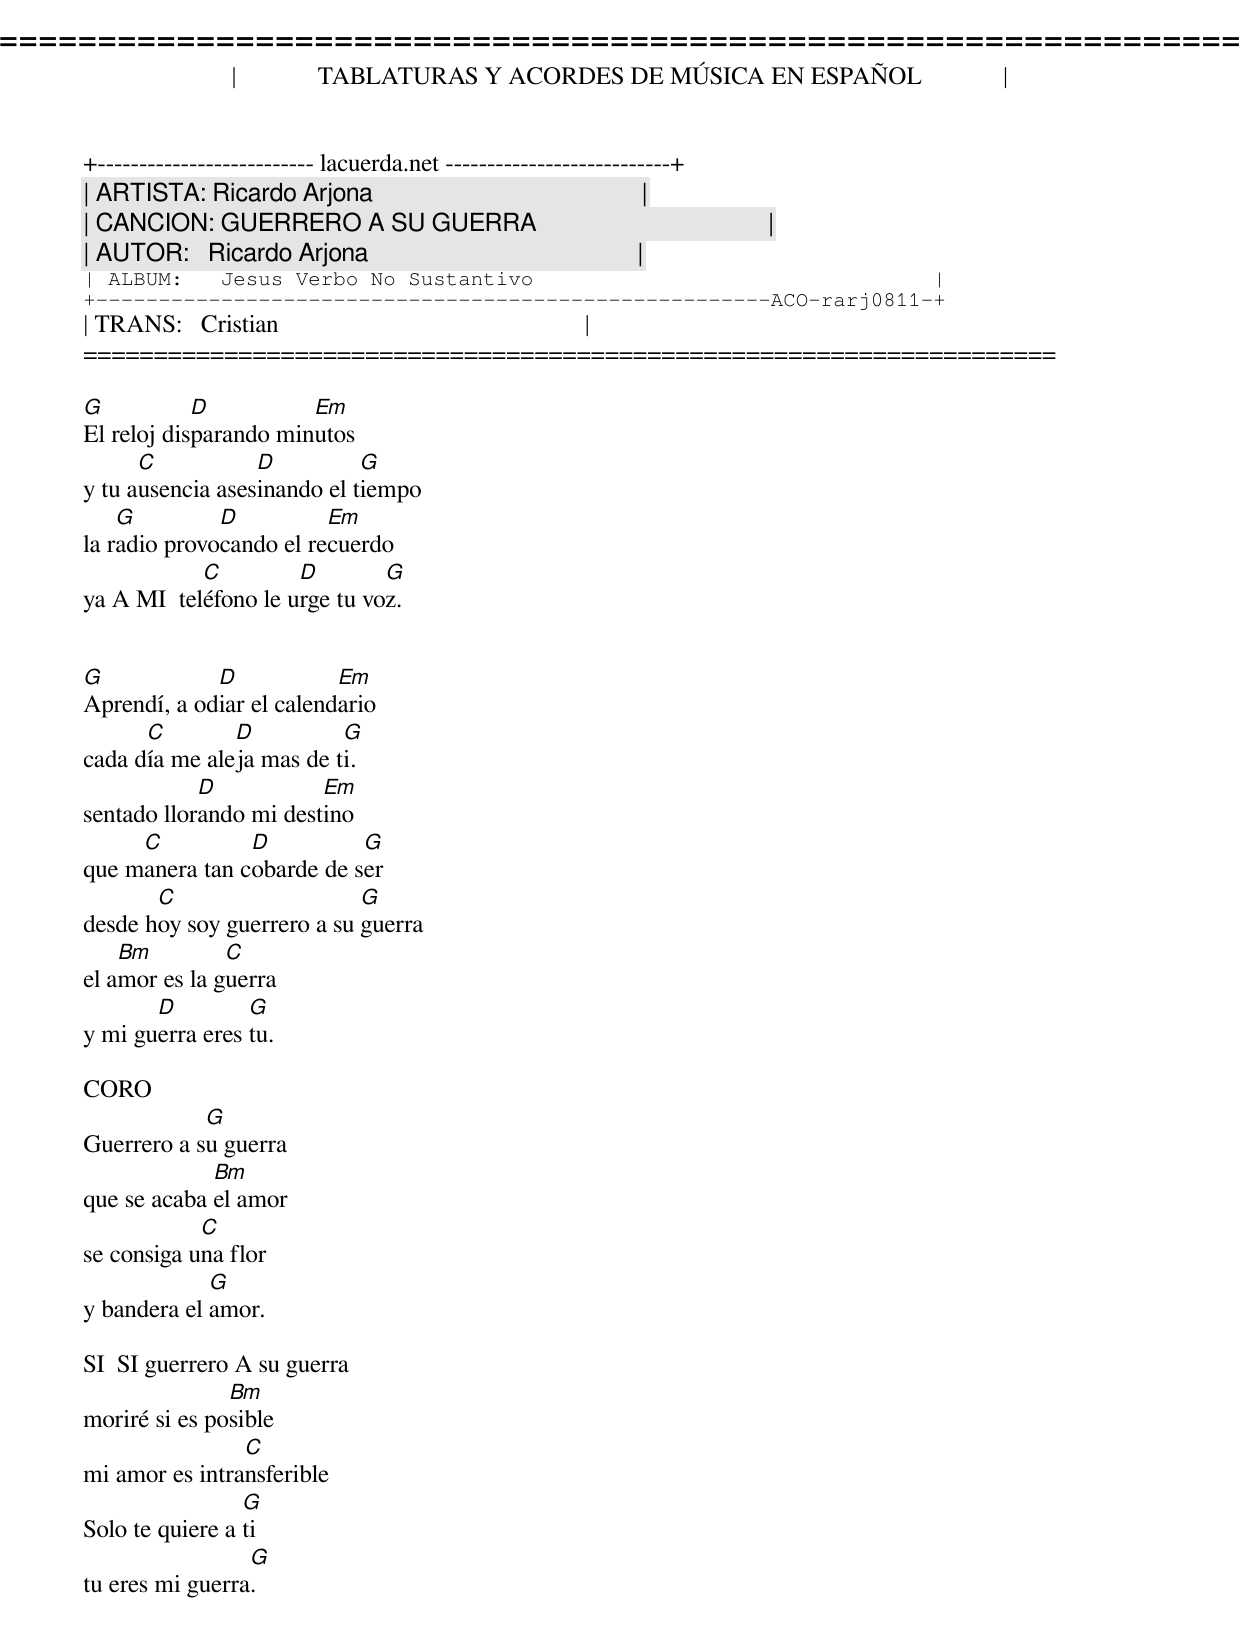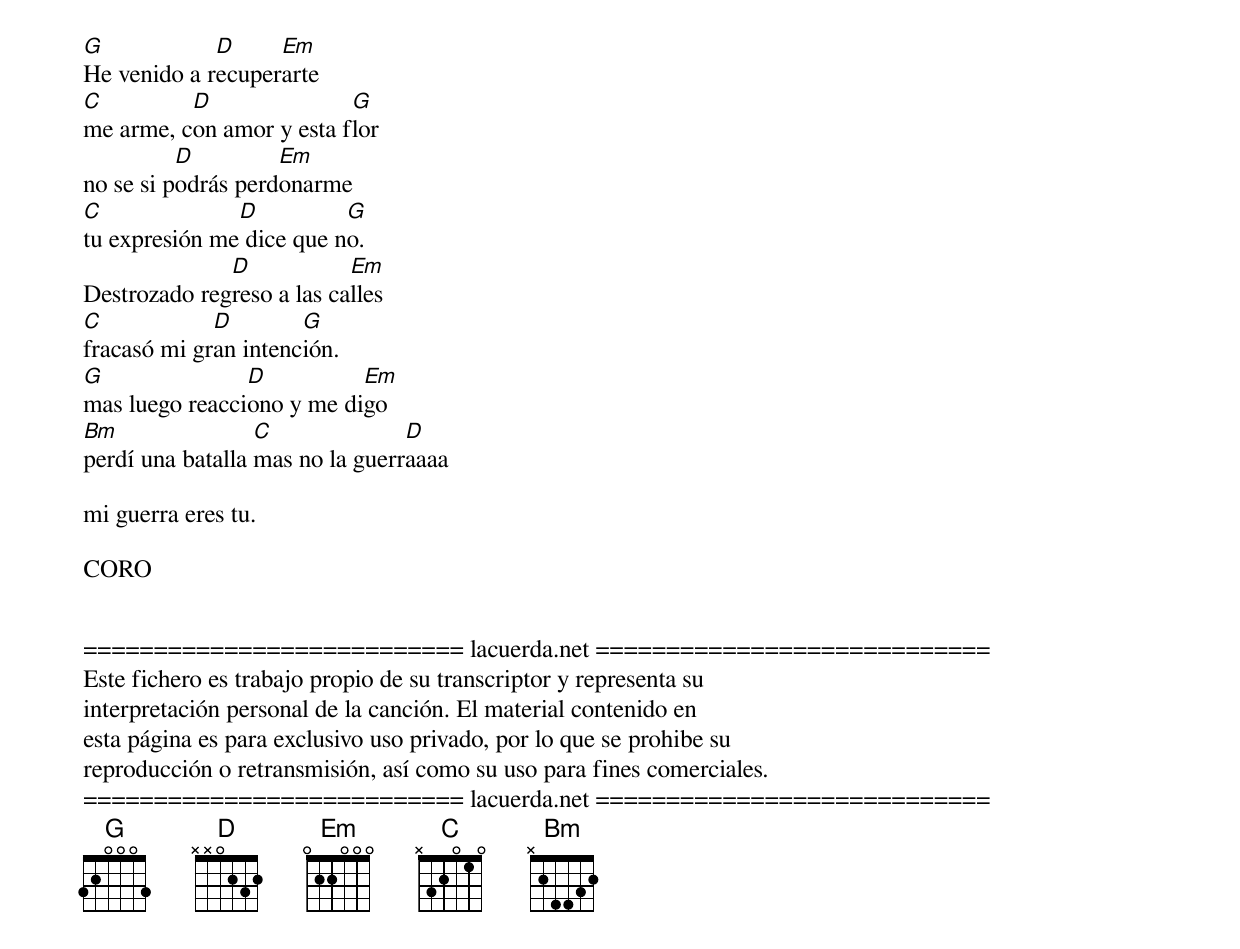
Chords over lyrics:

=====================================================================
|             TABLATURAS Y ACORDES DE MÚSICA EN ESPAÑOL             |
+-------------------------- lacuerda.net ---------------------------+
| ARTISTA: Ricardo Arjona                                           |
| CANCION: GUERRERO A SU GUERRA                                     |
| AUTOR:   Ricardo Arjona                                           |
| ALBUM:   Jesus Verbo No Sustantivo                                |
+------------------------------------------------------ACO-rarj0811-+
| TRANS:   Cristian                                                 |
=====================================================================

G           D          Em
El reloj disparando minutos
      C           D          G
y tu ausencia asesinando el tiempo
    G         D          Em
la radio provocando el recuerdo
            C         D        G
ya A MI  teléfono le urge tu voz.


G            D            Em
Aprendí, a odiar el calendario
      C        D          G
cada día me aleja mas de ti.
            D           Em
sentado llorando mi destino
     C          D          G
que manera tan cobarde de ser
       C                    G
desde hoy soy guerrero a su guerra
    Bm         C
el amor es la guerra
       D         G
y mi guerra eres tu.

CORO
            G
Guerrero a su guerra
             Bm
que se acaba el amor
            C
se consiga una flor
             G
y bandera el amor.

SI  SI guerrero A su guerra
               Bm
moriré si es posible
                C
mi amor es intransferible
                 G
Solo te quiere a ti
                 G
tu eres mi guerra.

G            D     Em
He venido a recuperarte
C         D               G
me arme, con amor y esta flor
          D         Em
no se si podrás perdonarme
C              D          G
tu expresión me dice que no.
              D            Em
Destrozado regreso a las calles
C            D        G
fracasó mi gran intención.
G               D          Em
mas luego reacciono y me digo
Bm                C              D
perdí una batalla mas no la guerraaaa

mi guerra eres tu.

CORO


=========================== lacuerda.net ============================
Este fichero es trabajo propio de su transcriptor y representa su
interpretación personal de la canción. El material contenido en
esta página es para exclusivo uso privado, por lo que se prohibe su
reproducción o retransmisión, así como su uso para fines comerciales.
=========================== lacuerda.net ============================
